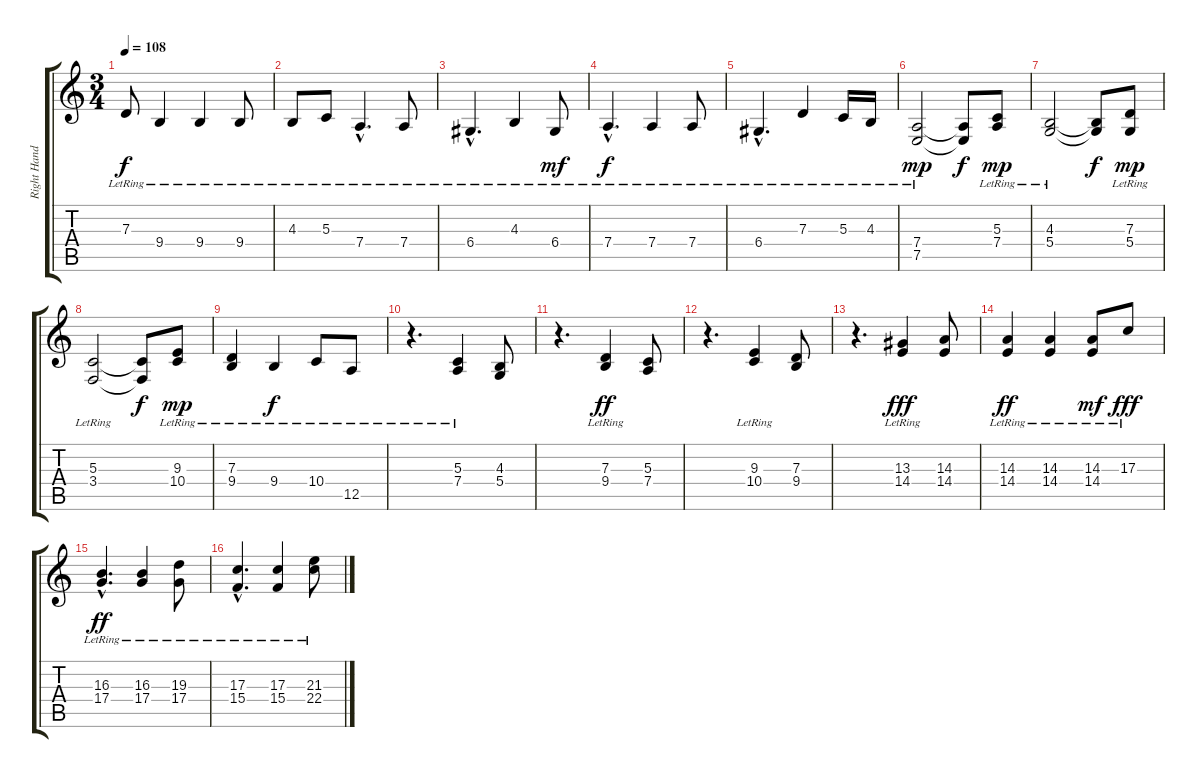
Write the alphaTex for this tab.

\track ("Right Hand" "Right Hand") {instrument acousticgrandpiano}
\staff {score tabs}
\tuning (E4 B3 G3 D3 A2 E2) {hide}
\ts (3 4)
\tempo 108
\clef g2
\ks c
7.3{lr}.8{dy f} 9.4{lr}.4 9.4{lr}.4 9.4{lr}.8 |
4.3{lr}.8 5.3{lr}.8 7.4{hac lr}.4{d} 7.4{lr}.8 |
6.4{hac lr}.4{d} 4.3{lr}.4 6.4{lr}.8{dy mf} |
7.4{hac lr}.4{d dy f} 7.4{lr}.4 7.4{lr}.8 |
6.4{hac lr}.4{d} 7.3{lr}.4 5.3{lr}.16 4.3{lr}.16 |
\section ("" "")
(7.4{lr} 7.5{lr}).2{dy mp} (7.4{t} 7.5{t}).8{dy f} (5.3{lr} 7.4{lr}).8{dy mp} |
(4.3{lr} 5.4{lr}).2 (4.3{t} 5.4{t}).8{dy f} (7.3{lr} 5.4{lr}).8{dy mp} |
(5.3{lr} 3.4{lr}).2 (5.3{t} 3.4{t}).8{dy f} (9.3{lr} 10.4{lr}).8{dy mp} |
(7.3{lr} 9.4{lr}).4 9.4{lr}.4{dy f} 10.4{lr}.8 12.5{lr}.8 |
r.4{d} (5.3{lr} 7.4{lr}).4 (4.3 5.4).8 |
r.4{d} (7.3{lr} 9.4{lr}).4{dy ff} (5.3 7.4).8 |
r.4{d} (9.3{lr} 10.4{lr}).4 (7.3 9.4).8 |
r.4{d} (13.3{lr} 14.4{lr}).4{dy fff} (14.3 14.4).8 |
(14.3{lr} 14.4{lr}).4{dy ff} (14.3{lr} 14.4{lr}).4 (14.3{lr} 14.4{lr}).8{dy mf} 17.3{lr}.8{dy fff} |
(16.3{hac lr} 17.4{hac lr}).4{d dy ff} (16.3{lr} 17.4{lr}).4 (19.3{lr} 17.4{lr}).8 |
(17.3{hac lr} 15.4{hac lr}).4{d} (17.3{lr} 15.4{lr}).4 (21.3{lr} 22.4{lr}).8
